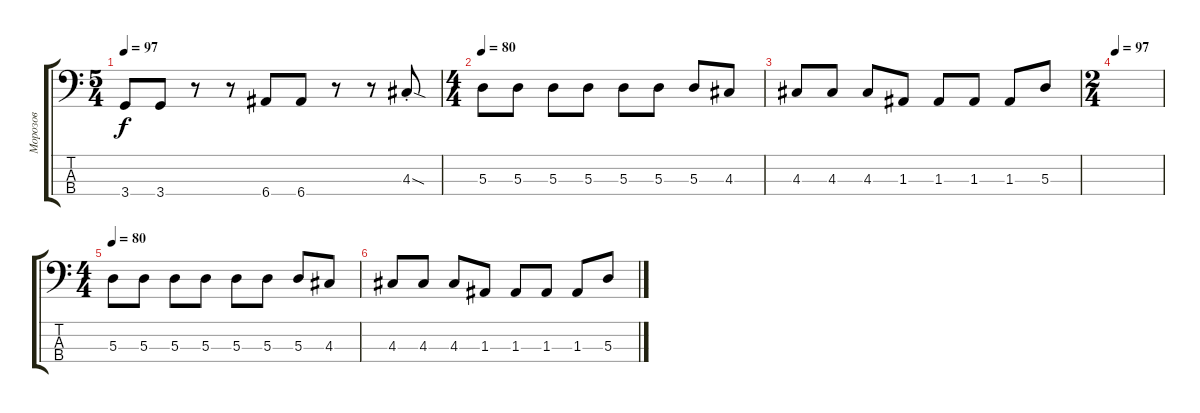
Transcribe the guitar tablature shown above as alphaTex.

\track ("Морозов" "Морозов") {instrument electricbassfinger}
\staff {score tabs}
\tuning (G2 D2 A1 E1) {hide}
\ts (5 4)
\tempo 97
\clef f4
\ks c
3.4.8{dy f} 3.4.8 r.8 r.8 6.4.8 6.4.8 r.8 r.8 4.3{sod st}.8 |
\ts (4 4)
\tempo 80
5.3.8 5.3.8 5.3.8 5.3.8 5.3.8 5.3.8 5.3.8 4.3.8 |
4.3.8 4.3.8 4.3.8 1.3.8 1.3.8 1.3.8 1.3.8 5.3.8 |
\ts (2 4)
\tempo 97
|
\ts (4 4)
\tempo 80
5.3.8 5.3.8 5.3.8 5.3.8 5.3.8 5.3.8 5.3.8 4.3.8 |
4.3.8 4.3.8 4.3.8 1.3.8 1.3.8 1.3.8 1.3.8 5.3.8
